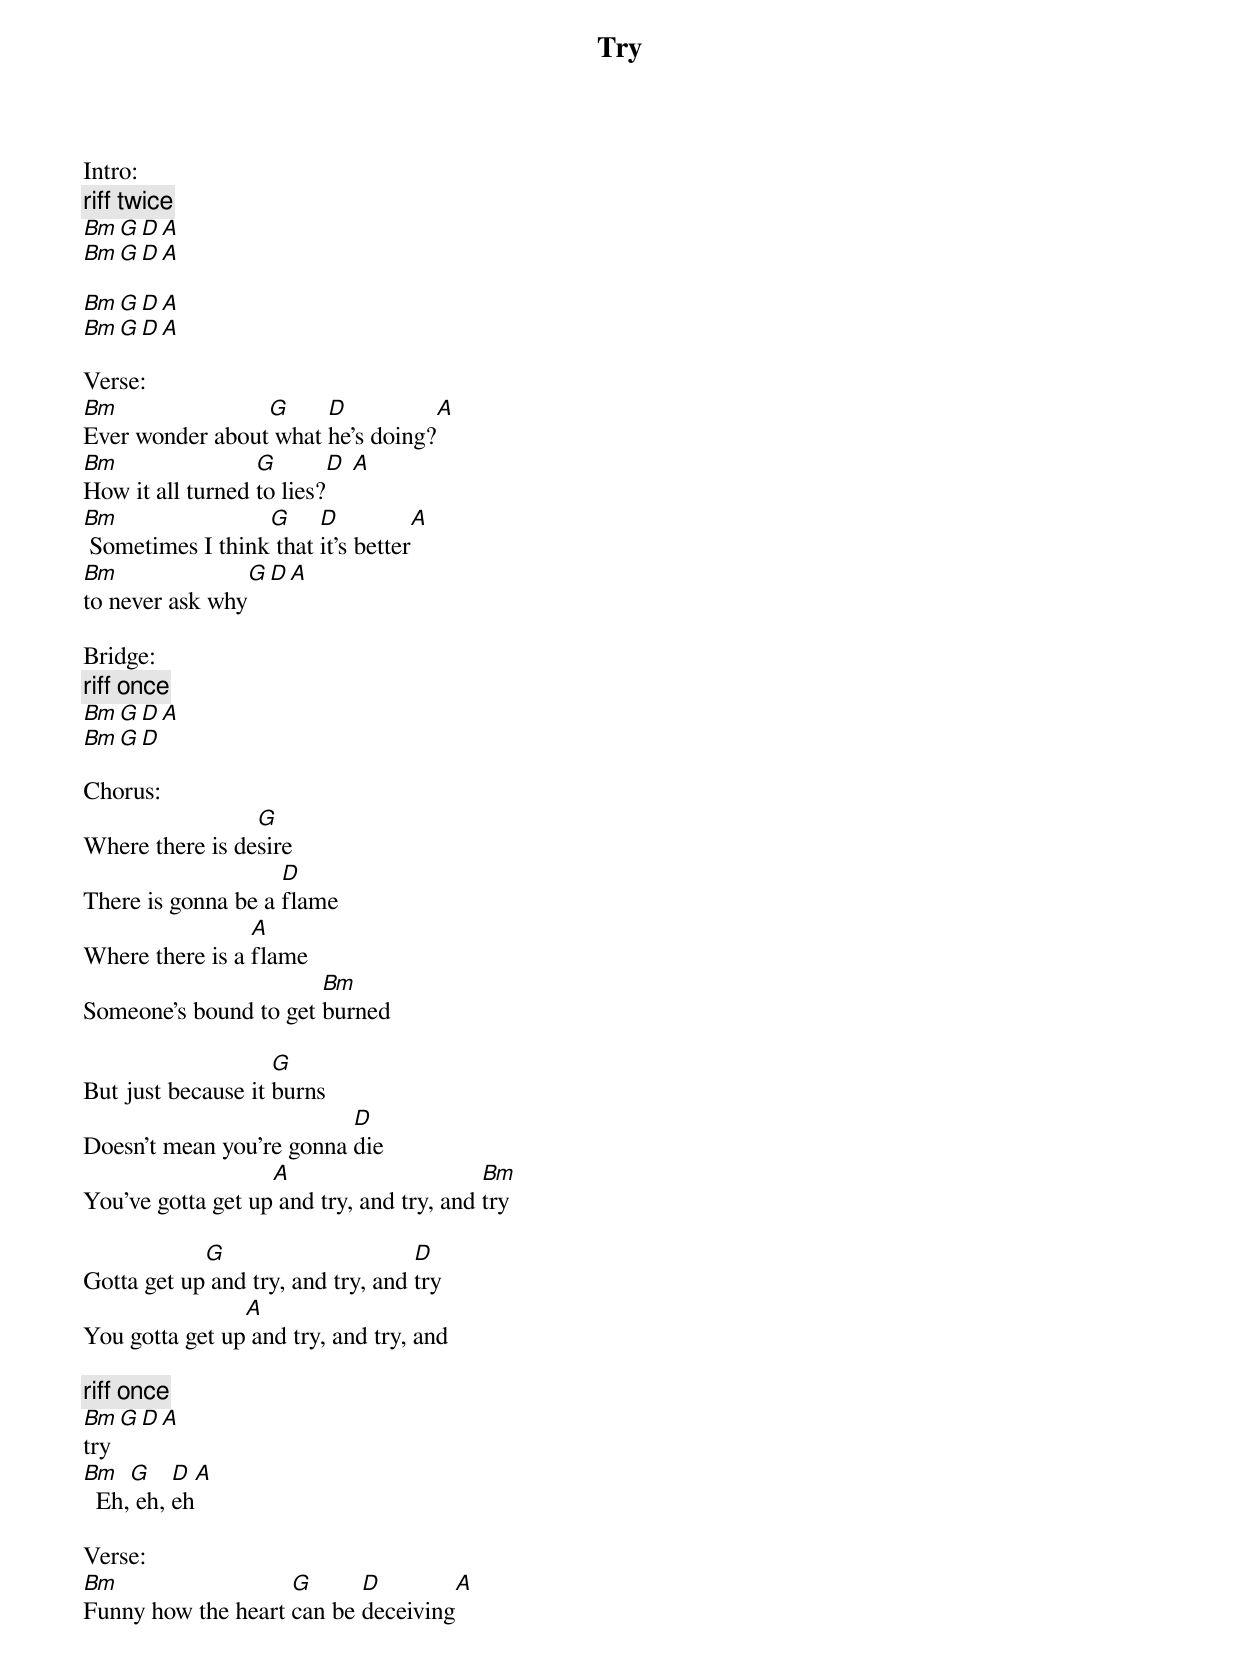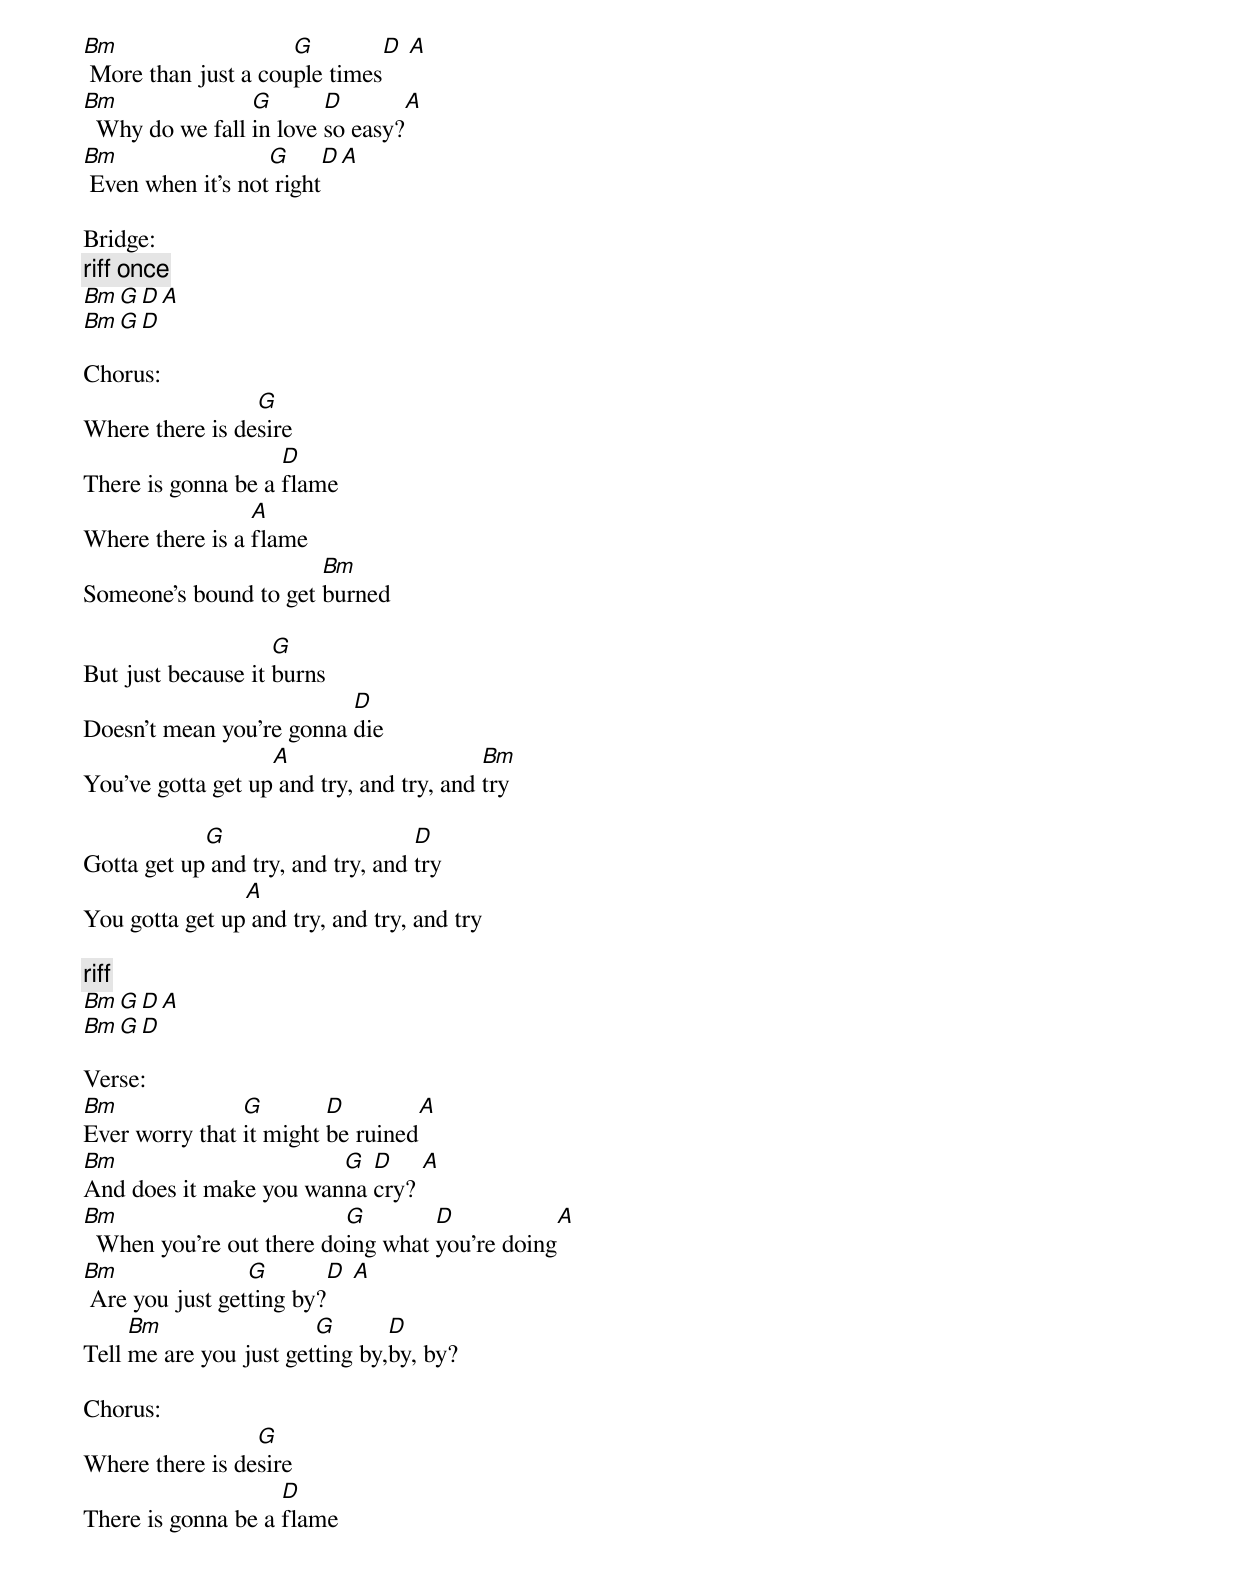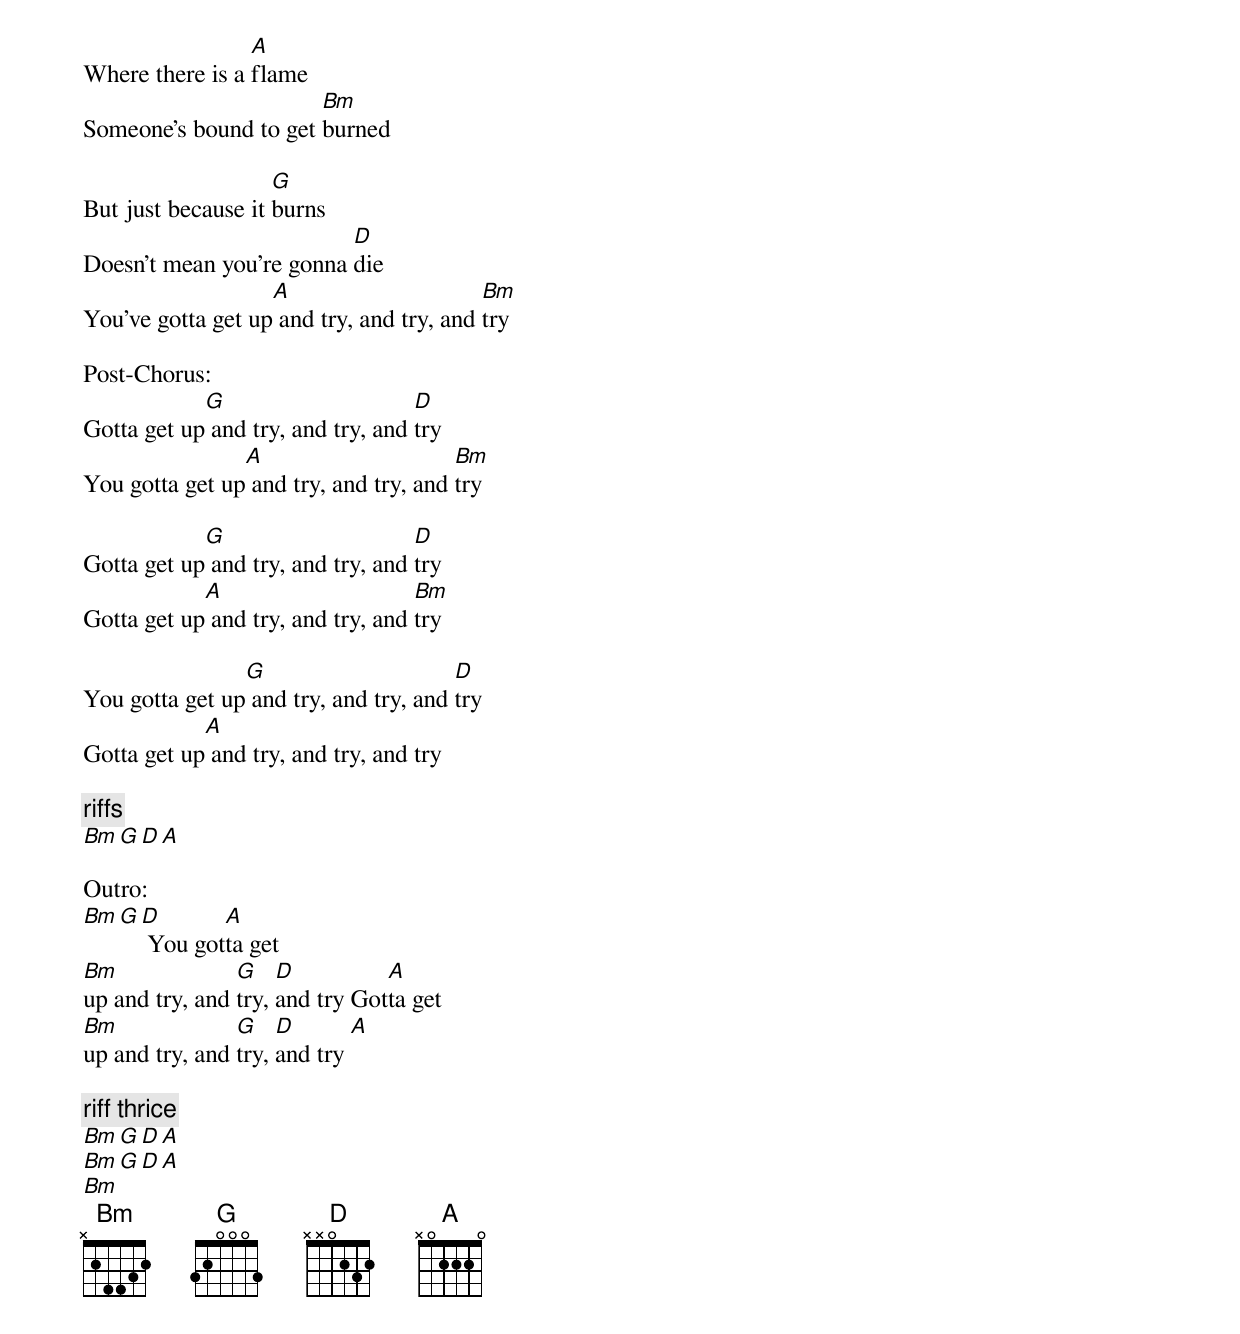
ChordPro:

{title:Try}
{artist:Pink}
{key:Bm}
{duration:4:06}
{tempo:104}
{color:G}

Intro:
{c: riff twice}
[Bm][G][D][A]
[Bm][G][D][A]

[Bm][G][D][A]
[Bm][G][D][A]

Verse:
[Bm]Ever wonder about[G] what [D]he's doing?[A]
[Bm]How it all turned [G]to lies?[D] [A]
[Bm] Sometimes I think[G] that [D]it's better[A]
[Bm]to never ask why[G][D][A]

Bridge:
{c: riff once}
[Bm][G][D][A]
[Bm][G][D]

Chorus:
Where there is de[G]sire
There is gonna be a [D]flame
Where there is a [A]flame
Someone's bound to get [Bm]burned

But just because it [G]burns
Doesn't mean you're gonna [D]die
You've gotta get up[A] and try, and try, and [Bm]try

Gotta get up[G] and try, and try, and [D]try
You gotta get up[A] and try, and try, and

{c: riff once}
[Bm]try [G][D][A]
[Bm]  Eh,[G] eh, [D]eh[A]

Verse:
[Bm]Funny how the heart [G]can be [D]deceiving[A]
[Bm] More than just a cou[G]ple times[D] [A]
[Bm]  Why do we fall [G]in love [D]so easy?[A]
[Bm] Even when it's not[G] right[D][A]

Bridge:
{c: riff once}
[Bm][G][D][A]
[Bm][G][D]

Chorus:
Where there is de[G]sire
There is gonna be a [D]flame
Where there is a [A]flame
Someone's bound to get [Bm]burned

But just because it [G]burns
Doesn't mean you're gonna [D]die
You've gotta get up[A] and try, and try, and [Bm]try

Gotta get up[G] and try, and try, and [D]try
You gotta get up[A] and try, and try, and try

{c: riff}
[Bm][G][D][A]
[Bm][G][D]

Verse:
[Bm]Ever worry that [G]it might [D]be ruined[A]
[Bm]And does it make you wan[G]na [D]cry? [A]
[Bm]  When you're out there do[G]ing what [D]you're doing[A]
[Bm] Are you just get[G]ting by?[D] [A]
Tell [Bm]me are you just get[G]ting by,[D]by, by?

Chorus:
Where there is de[G]sire
There is gonna be a [D]flame
Where there is a [A]flame
Someone's bound to get [Bm]burned

But just because it [G]burns
Doesn't mean you're gonna [D]die
You've gotta get up[A] and try, and try, and [Bm]try

Post-Chorus:
Gotta get up[G] and try, and try, and [D]try
You gotta get up[A] and try, and try, and [Bm]try

Gotta get up[G] and try, and try, and [D]try
Gotta get up[A] and try, and try, and [Bm]try

You gotta get up[G] and try, and try, and [D]try
Gotta get up[A] and try, and try, and try

{c: riffs}
[Bm][G][D][A]

Outro:
[Bm][G][D] You got[A]ta get
[Bm]up and try, and [G]try, [D]and try Got[A]ta get
[Bm]up and try, and [G]try, [D]and try [A]

{c: riff thrice}
[Bm][G][D][A]
[Bm][G][D][A]
[Bm]
